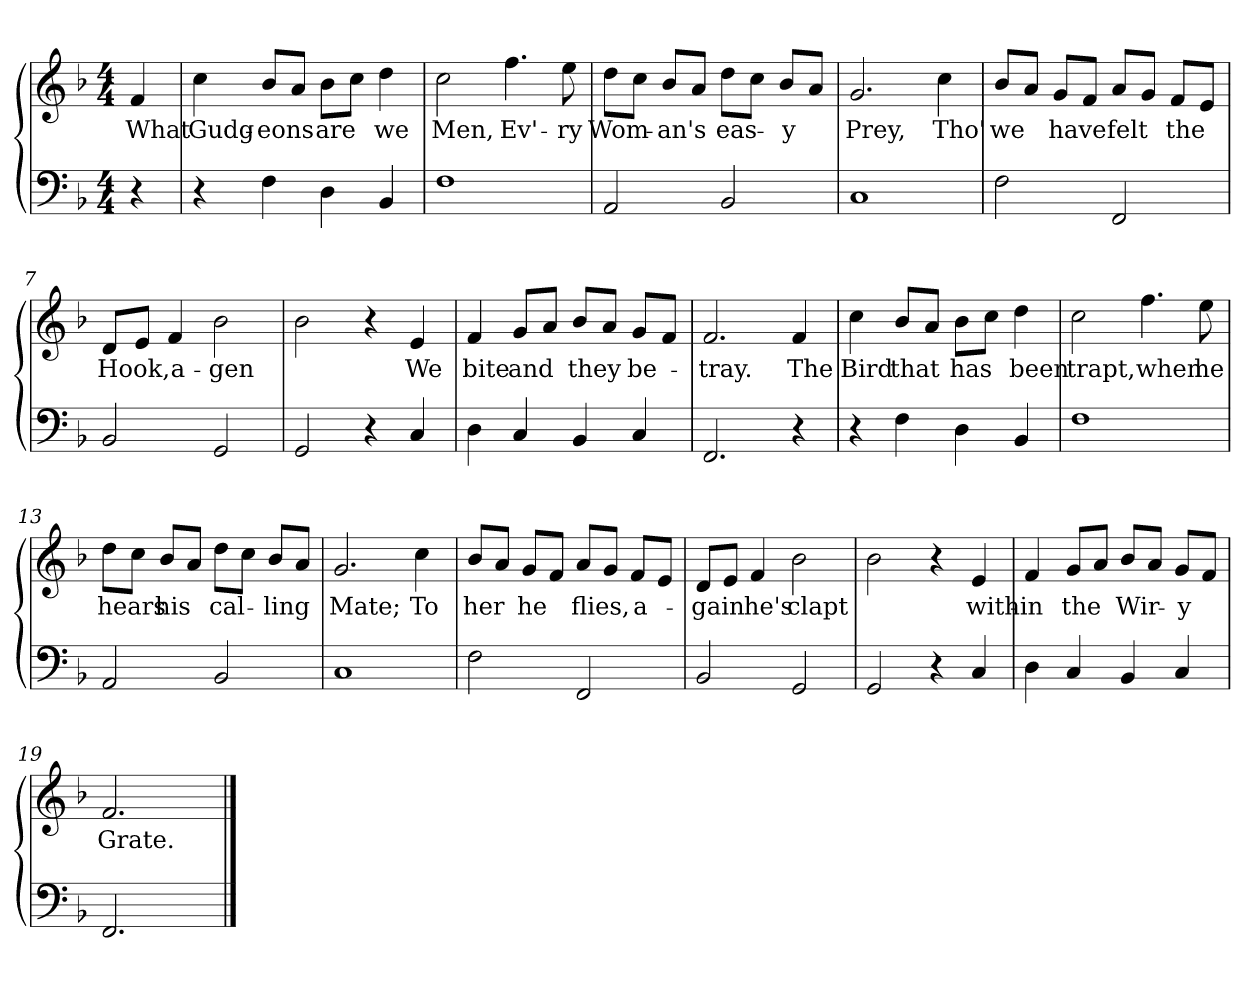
**kern	**kern	**text
*part2	*part1	*part1
*staff2	*staff1	*staff1
*clefF4	*clefG2	*
*k[b-]	*k[b-]	*
*F:	*F:	*
*M4/4	*M4/4	*
=1	=1	=1
4r	4f/	What
=2	=2	=2
4r	4cc\	Gudg-
4F\	8b-/L	-eons
.	8a/J	.
4D\	8b-\L	are
.	8cc\J	.
4BB-/	4dd\	we
=3	=3	=3
1F\	2cc\	Men,
.	4.ff\	Ev'-
.	8ee\	-ry
=4	=4	=4
2AA/	8dd\L	Wom-
.	8cc\J	.
.	8b-/L	-an's
.	8a/J	.
2BB-/	8dd\L	eas-
.	8cc\J	.
.	8b-/L	-y
.	8a/J	.
=5	=5	=5
1C/	2.g/	Prey,
.	4cc\	Tho'
!!LO:LB:g=z
=6	=6	=6
2F\	8b-/L	we
.	8a/J	.
.	8g/L	have
.	8f/J	.
2FF/	8a/L	felt
.	8g/J	.
.	8f/L	the
.	8e/J	.
=7	=7	=7
2BB-/	8d/L	Hook,
.	8e/J	.
.	4f/	a-
2GG/	2b-\	-gen
=8	=8	=8
2GG/	2b-\	.
4r	4r	.
4C/	4e/	We
=9	=9	=9
4D\	4f/	bite
4C/	8g/L	and
.	8a/J	.
4BB-/	8b-/L	they
.	8a/J	.
4C/	8g/L	be-
.	8f/J	.
=10	=10	=10
2.FF/	2.f/	-tray.
4r	4f/	The
!!LO:LB:g=z
=11	=11	=11
4r	4cc\	Bird
4F\	8b-/L	that
.	8a/J	.
4D\	8b-\L	has
.	8cc\J	.
4BB-/	4dd\	been
=12	=12	=12
1F\	2cc\	trapt,
.	4.ff\	when
.	8ee\	he
=13	=13	=13
2AA/	8dd\L	hears
.	8cc\J	.
.	8b-/L	his
.	8a/J	.
2BB-/	8dd\L	cal-
.	8cc\J	.
.	8b-/L	-ling
.	8a/J	.
=14	=14	=14
1C/	2.g/	Mate;
.	4cc\	To
!!LO:LB:g=z
=15	=15	=15
2F\	8b-/L	her
.	8a/J	.
.	8g/L	he
.	8f/J	.
2FF/	8a/L	flies,
.	8g/J	.
.	8f/L	a-
.	8e/J	.
=16	=16	=16
2BB-/	8d/L	-gain
.	8e/J	.
.	4f/	he's
2GG/	2b-\	clapt
=17	=17	=17
2GG/	2b-\	.
4r	4r	.
4C/	4e/	with-
=18	=18	=18
4D\	4f/	-in
4C/	8g/L	the
.	8a/J	.
4BB-/	8b-/L	Wir-
.	8a/J	.
4C/	8g/L	-y
.	8f/J	.
=19	=19	=19
2.FF/	2.f/	Grate.
4ryy	4ryy	.
==	==	==
*-	*-	*-
